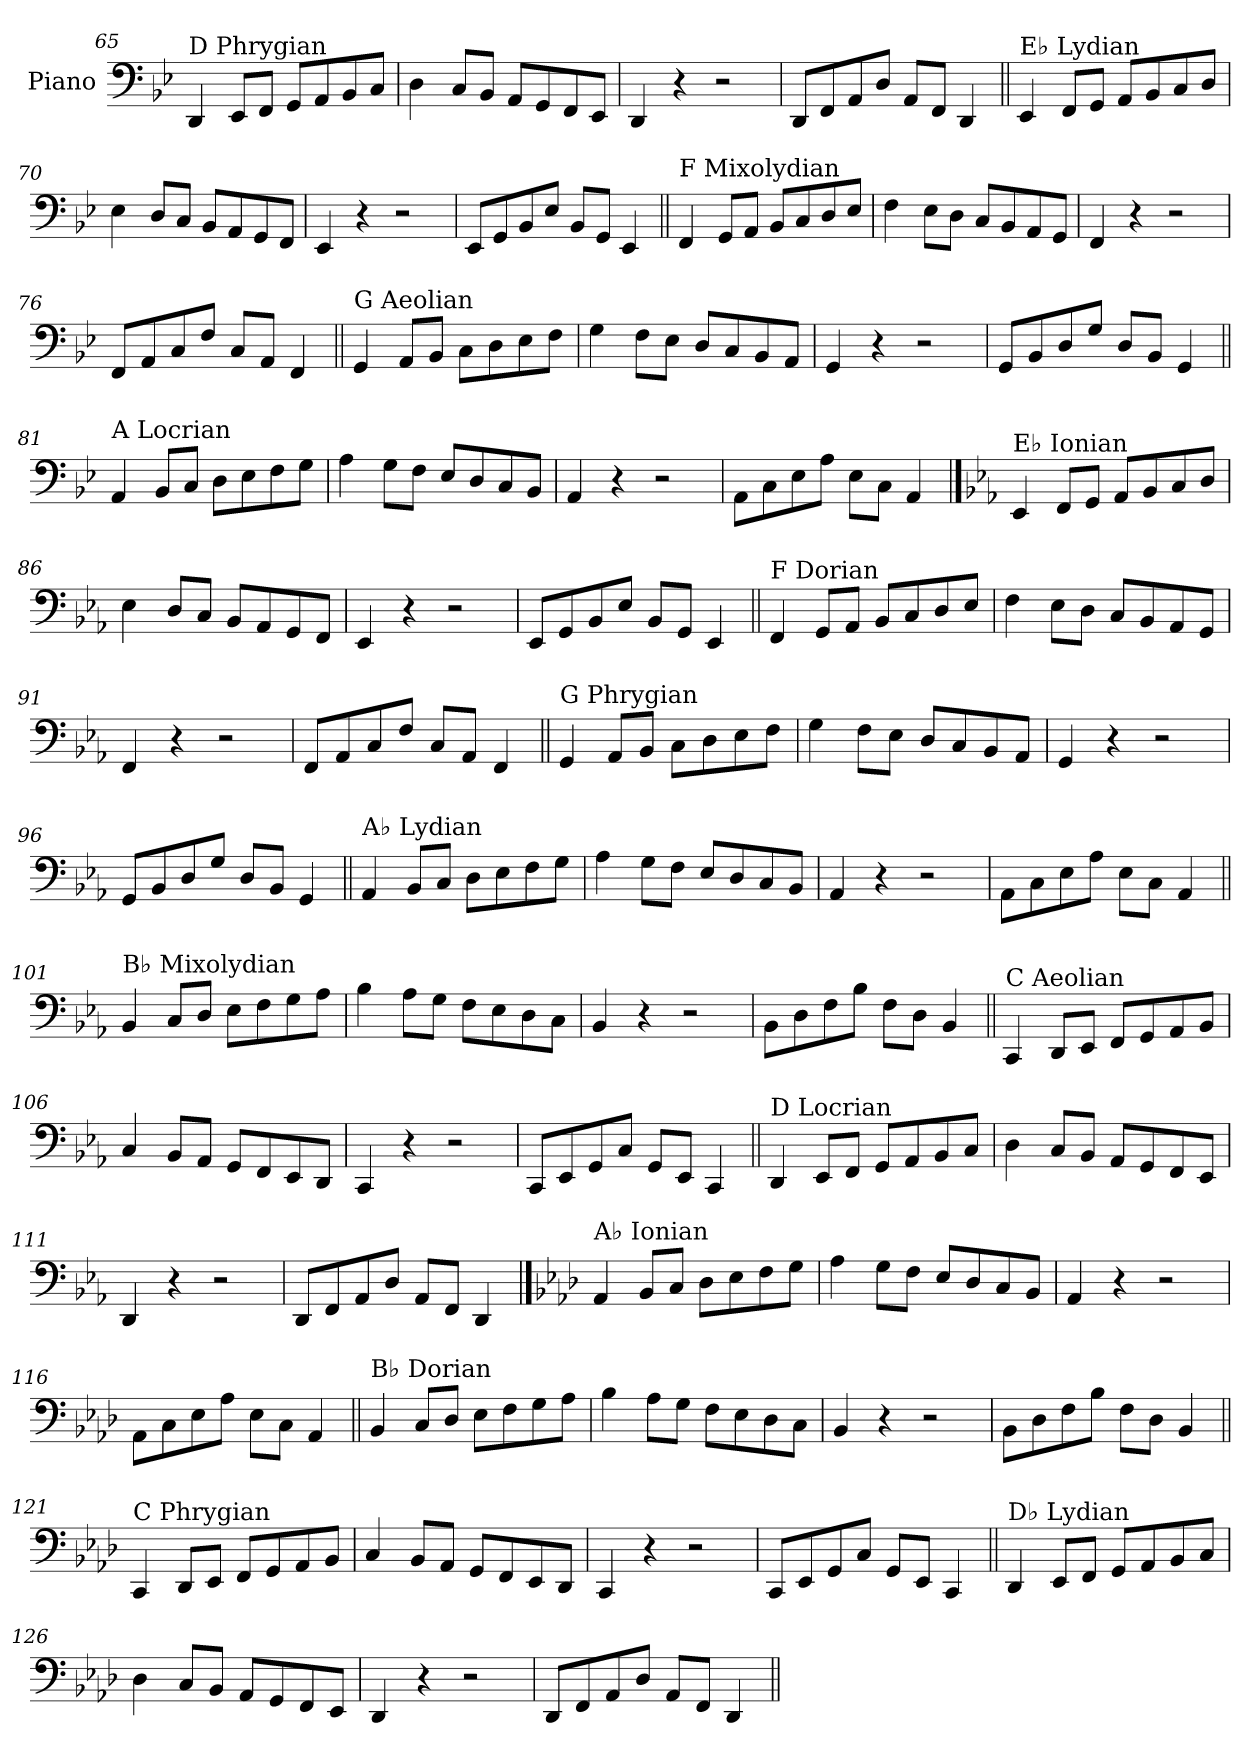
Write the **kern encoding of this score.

**kern
*part1
*staff1
*I"Piano
*I'Pno.
!!LO:LB:g=z
*clefF4
*k[b-e-]
=65
!LO:TX:a:t=D Phrygian
4DD/
8EE-/L
8FF/J
8GG/L
8AA/
8BB-/
8C/J
=66
4D\
8C/L
8BB-/J
8AA/L
8GG/
8FF/
8EE-/J
=67
4DD/
4r
2r
=68
8DD/L
8FF/
8AA/
8D/J
8AA/L
8FF/J
4DD/
!!LO:LB:g=z
=69||
!LO:TX:a:t=E♭ Lydian
4EE-/
8FF/L
8GG/J
8AA/L
8BB-/
8C/
8D/J
=70
4E-\
8D/L
8C/J
8BB-/L
8AA/
8GG/
8FF/J
=71
4EE-/
4r
2r
=72
8EE-/L
8GG/
8BB-/
8E-/J
8BB-/L
8GG/J
4EE-/
!!LO:LB:g=z
=73||
!LO:TX:a:t=F Mixolydian
4FF/
8GG/L
8AA/J
8BB-/L
8C/
8D/
8E-/J
=74
4F\
8E-\L
8D\J
8C/L
8BB-/
8AA/
8GG/J
=75
4FF/
4r
2r
=76
8FF/L
8AA/
8C/
8F/J
8C/L
8AA/J
4FF/
!!LO:LB:g=z
=77||
!LO:TX:a:t=G Aeolian
4GG/
8AA/L
8BB-/J
8C\L
8D\
8E-\
8F\J
=78
4G\
8F\L
8E-\J
8D/L
8C/
8BB-/
8AA/J
=79
4GG/
4r
2r
=80
8GG/L
8BB-/
8D/
8G/J
8D/L
8BB-/J
4GG/
!!LO:LB:g=z
=81||
!LO:TX:a:t=A Locrian
4AA/
8BB-/L
8C/J
8D\L
8E-\
8F\
8G\J
=82
4A\
8G\L
8F\J
8E-/L
8D/
8C/
8BB-/J
=83
4AA/
4r
2r
=84
8AA\L
8C\
8E-\
8A\J
8E-\L
8C\J
4AA/
!!LO:PB:g=z
==85
*k[b-e-a-]
!LO:TX:a:t=E♭ Ionian
4EE-/
8FF/L
8GG/J
8AA-/L
8BB-/
8C/
8D/J
=86
4E-\
8D/L
8C/J
8BB-/L
8AA-/
8GG/
8FF/J
=87
4EE-/
4r
2r
=88
8EE-/L
8GG/
8BB-/
8E-/J
8BB-/L
8GG/J
4EE-/
!!LO:LB:g=z
=89||
!LO:TX:a:t=F Dorian
4FF/
8GG/L
8AA-/J
8BB-/L
8C/
8D/
8E-/J
=90
4F\
8E-\L
8D\J
8C/L
8BB-/
8AA-/
8GG/J
=91
4FF/
4r
2r
=92
8FF/L
8AA-/
8C/
8F/J
8C/L
8AA-/J
4FF/
!!LO:LB:g=z
=93||
!LO:TX:a:t=G Phrygian
4GG/
8AA-/L
8BB-/J
8C\L
8D\
8E-\
8F\J
=94
4G\
8F\L
8E-\J
8D/L
8C/
8BB-/
8AA-/J
=95
4GG/
4r
2r
=96
8GG/L
8BB-/
8D/
8G/J
8D/L
8BB-/J
4GG/
!!LO:LB:g=z
=97||
!LO:TX:a:t=A♭ Lydian
4AA-/
8BB-/L
8C/J
8D\L
8E-\
8F\
8G\J
=98
4A-\
8G\L
8F\J
8E-/L
8D/
8C/
8BB-/J
=99
4AA-/
4r
2r
=100
8AA-\L
8C\
8E-\
8A-\J
8E-\L
8C\J
4AA-/
!!LO:LB:g=z
=101||
!LO:TX:a:t=B♭ Mixolydian
4BB-/
8C/L
8D/J
8E-\L
8F\
8G\
8A-\J
=102
4B-\
8A-\L
8G\J
8F\L
8E-\
8D\
8C\J
=103
4BB-/
4r
2r
=104
8BB-\L
8D\
8F\
8B-\J
8F\L
8D\J
4BB-/
!!LO:LB:g=z
=105||
!LO:TX:a:t=C Aeolian
4CC/
8DD/L
8EE-/J
8FF/L
8GG/
8AA-/
8BB-/J
=106
4C/
8BB-/L
8AA-/J
8GG/L
8FF/
8EE-/
8DD/J
=107
4CC/
4r
2r
=108
8CC/L
8EE-/
8GG/
8C/J
8GG/L
8EE-/J
4CC/
!!LO:LB:g=z
=109||
!LO:TX:a:t=D Locrian
4DD/
8EE-/L
8FF/J
8GG/L
8AA-/
8BB-/
8C/J
=110
4D\
8C/L
8BB-/J
8AA-/L
8GG/
8FF/
8EE-/J
=111
4DD/
4r
2r
=112
8DD/L
8FF/
8AA-/
8D/J
8AA-/L
8FF/J
4DD/
!!LO:PB:g=z
==113
*k[b-e-a-d-]
!LO:TX:a:t=A♭ Ionian
4AA-/
8BB-/L
8C/J
8D-\L
8E-\
8F\
8G\J
=114
4A-\
8G\L
8F\J
8E-/L
8D-/
8C/
8BB-/J
=115
4AA-/
4r
2r
=116
8AA-\L
8C\
8E-\
8A-\J
8E-\L
8C\J
4AA-/
!!LO:LB:g=z
=117||
!LO:TX:a:t=B♭ Dorian
4BB-/
8C/L
8D-/J
8E-\L
8F\
8G\
8A-\J
=118
4B-\
8A-\L
8G\J
8F\L
8E-\
8D-\
8C\J
=119
4BB-/
4r
2r
=120
8BB-\L
8D-\
8F\
8B-\J
8F\L
8D-\J
4BB-/
!!LO:LB:g=z
=121||
!LO:TX:a:t=C Phrygian
4CC/
8DD-/L
8EE-/J
8FF/L
8GG/
8AA-/
8BB-/J
=122
4C/
8BB-/L
8AA-/J
8GG/L
8FF/
8EE-/
8DD-/J
=123
4CC/
4r
2r
=124
8CC/L
8EE-/
8GG/
8C/J
8GG/L
8EE-/J
4CC/
!!LO:LB:g=z
=125||
!LO:TX:a:t=D♭ Lydian
4DD-/
8EE-/L
8FF/J
8GG/L
8AA-/
8BB-/
8C/J
=126
4D-\
8C/L
8BB-/J
8AA-/L
8GG/
8FF/
8EE-/J
=127
4DD-/
4r
2r
=128
8DD-/L
8FF/
8AA-/
8D-/J
8AA-/L
8FF/J
4DD-/
=||
*-
